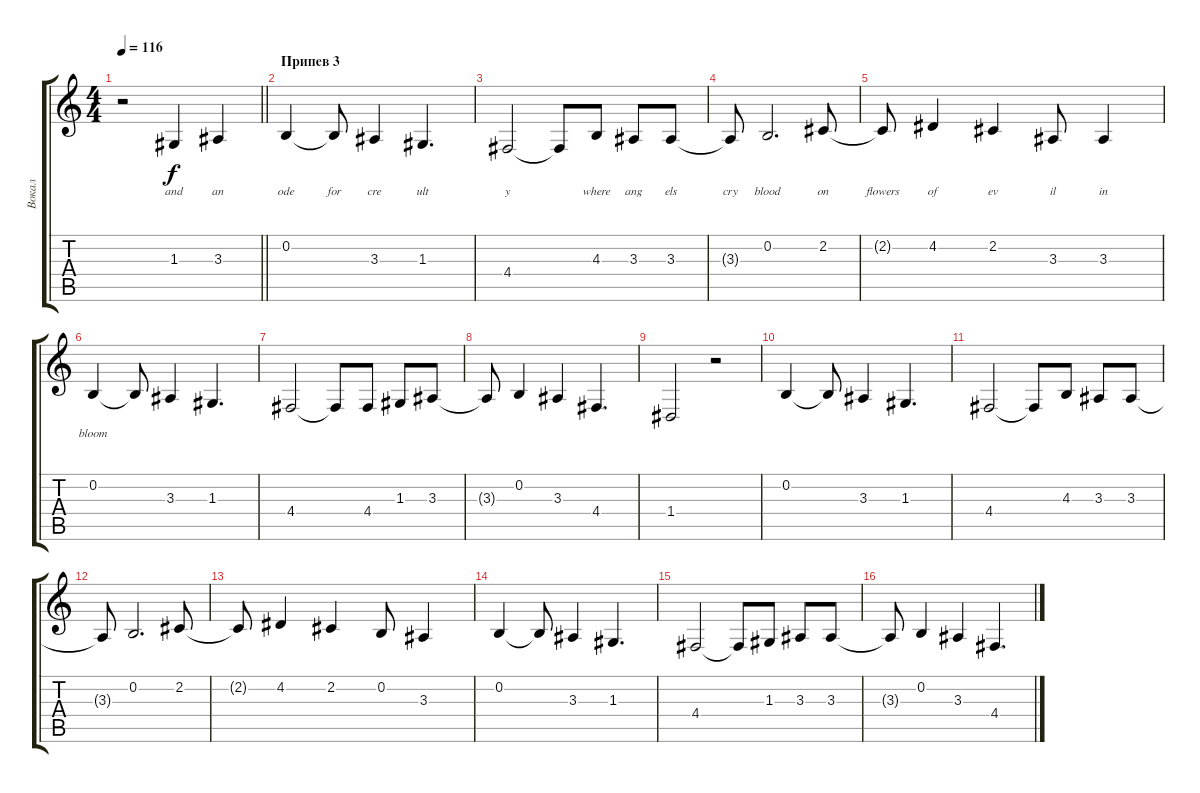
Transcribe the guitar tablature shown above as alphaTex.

\track ("Вокал" "Вокал") {instrument lead2sawtooth}
\staff {score tabs}
\tuning (E4 B3 G3 D3 A2 E2) {hide}
\ts (4 4)
\tempo 116
\clef g2
\barLineRight lightlight
\ks c
r.2{dy f} 1.3.4{lyrics (0 "and") lyrics (1 "") lyrics (2 "") lyrics (3 "") lyrics (4 "")} 3.3.4{lyrics (0 "an") lyrics (1 "") lyrics (2 "") lyrics (3 "") lyrics (4 "")} |
\section ("" "Припев 3")
0.2.4{lyrics (0 "ode") lyrics (1 "") lyrics (2 "") lyrics (3 "") lyrics (4 "")} 0.2{t}.8{lyrics (0 "for") lyrics (1 "") lyrics (2 "") lyrics (3 "") lyrics (4 "")} 3.3.4{lyrics (0 "cre") lyrics (1 "") lyrics (2 "") lyrics (3 "") lyrics (4 "")} 1.3.4{d lyrics (0 "ult") lyrics (1 "") lyrics (2 "") lyrics (3 "") lyrics (4 "")} |
4.4.2{lyrics (0 "y") lyrics (1 "") lyrics (2 "") lyrics (3 "") lyrics (4 "")} 4.4{t}.8{lyrics (0 "") lyrics (1 "") lyrics (2 "") lyrics (3 "") lyrics (4 "")} 4.3.8{lyrics (0 "where") lyrics (1 "") lyrics (2 "") lyrics (3 "") lyrics (4 "")} 3.3.8{lyrics (0 "ang") lyrics (1 "") lyrics (2 "") lyrics (3 "") lyrics (4 "")} 3.3.8{lyrics (0 "els") lyrics (1 "") lyrics (2 "") lyrics (3 "") lyrics (4 "")} |
3.3{t}.8{lyrics (0 "cry") lyrics (1 "") lyrics (2 "") lyrics (3 "") lyrics (4 "")} 0.2.2{d lyrics (0 "blood") lyrics (1 "") lyrics (2 "") lyrics (3 "") lyrics (4 "")} 2.2.8{lyrics (0 "on") lyrics (1 "") lyrics (2 "") lyrics (3 "") lyrics (4 "")} |
2.2{t}.8{lyrics (0 "flowers") lyrics (1 "") lyrics (2 "") lyrics (3 "") lyrics (4 "")} 4.2.4{lyrics (0 "of") lyrics (1 "") lyrics (2 "") lyrics (3 "") lyrics (4 "")} 2.2.4{lyrics (0 "ev") lyrics (1 "") lyrics (2 "") lyrics (3 "") lyrics (4 "")} 3.3.8{lyrics (0 "il") lyrics (1 "") lyrics (2 "") lyrics (3 "") lyrics (4 "")} 3.3.4{lyrics (0 "in") lyrics (1 "") lyrics (2 "") lyrics (3 "") lyrics (4 "")} |
0.2.4{lyrics (0 "bloom") lyrics (1 "") lyrics (2 "") lyrics (3 "") lyrics (4 "")} 0.2{t}.8{lyrics (0 "") lyrics (1 "") lyrics (2 "") lyrics (3 "") lyrics (4 "")} 3.3.4 1.3.4{d} |
4.4.2 4.4{t}.8 4.4.8 1.3.8 3.3.8 |
3.3{t}.8 0.2.4 3.3.4 4.4.4{d} |
1.4.2 r.2 |
0.2.4 0.2{t}.8 3.3.4 1.3.4{d} |
4.4.2 4.4{t}.8 4.3.8 3.3.8 3.3.8 |
3.3{t}.8 0.2.2{d} 2.2.8 |
2.2{t}.8 4.2.4 2.2.4 0.2.8 3.3.4 |
0.2.4 0.2{t}.8 3.3.4 1.3.4{d} |
4.4.2 4.4{t}.8 1.3.8 3.3.8 3.3.8 |
3.3{t}.8 0.2.4 3.3.4 4.4.4{d}
